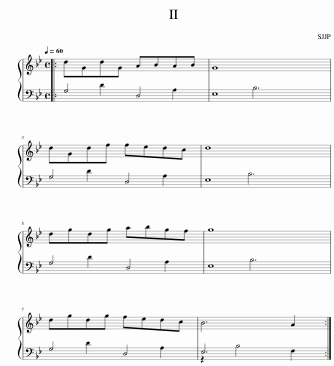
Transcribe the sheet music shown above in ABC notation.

X:1
%%score { 1 | ( 2 3 ) }
L:1/8
Q:1/4=60
M:4/4
I:linebreak $
K:Bb
V:1 treble
V:2 bass
V:3 bass
V:1
|: dGdG ABAB | G8 |$ dGdf fedc | d8 |$ dgdg abgf | %5
 g8 |$ dgdg fedc | B6 A2 :| %8
V:2
|: G,4 D,4 | E,8 |$ G,4 D,4 | E,8 |$ G,4 D,4 | %5
 E,8 |$ G,4 D,4 | E,6 F,2 :| %8
V:3
|: x2 D2 x2 A,2 | x2 B,6 |$ x2 D2 x2 A,2 | x2 B,6 |$ x2 D2 x2 A,2 | %5
 x2 B,6 |$ x2 D2 x2 A,2 | z2 B,4 x2 :| %8
